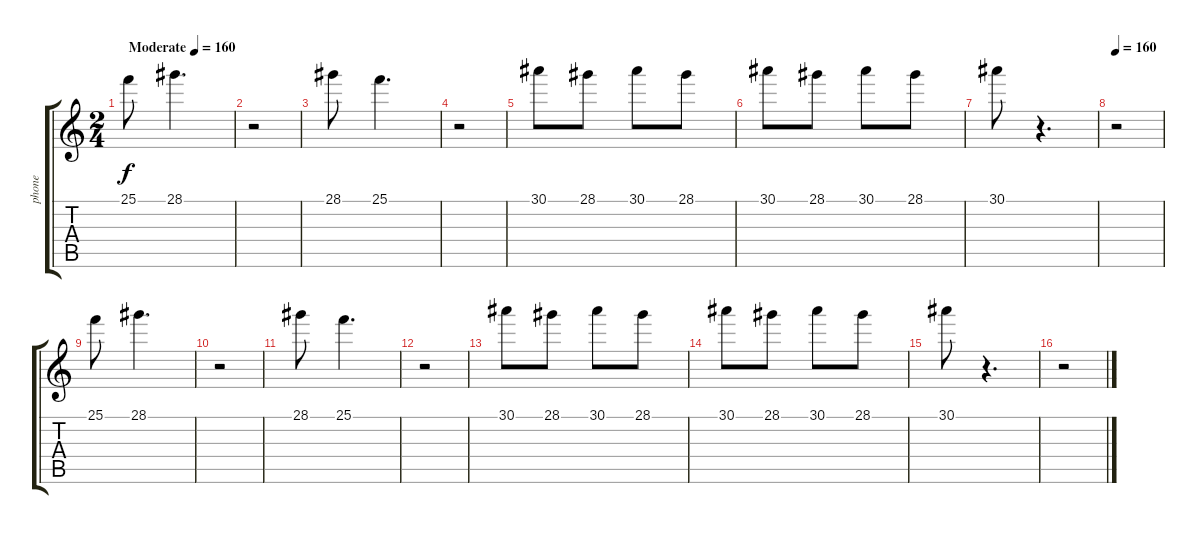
\track ("phone" "phone") {instrument mutedtrumpet}
\staff {score tabs}
\tuning (E4 B3 G3 D3 A2 E2) {hide}
\ts (2 4)
\tempo (160 "Moderate")
\clef g2
\ks c
25.1.8{dy f instrument mutedtrumpet} 28.1.4{d} |
r.2 |
28.1.8 25.1.4{d} |
r.2 |
30.1.8 28.1.8 30.1.8 28.1.8 |
30.1.8 28.1.8 30.1.8 28.1.8 |
30.1.8 r.4{d} |
\tempo 160
r.2 |
25.1.8 28.1.4{d} |
r.2 |
28.1.8 25.1.4{d} |
r.2 |
30.1.8 28.1.8 30.1.8 28.1.8 |
30.1.8 28.1.8 30.1.8 28.1.8 |
30.1.8 r.4{d} |
r.2
